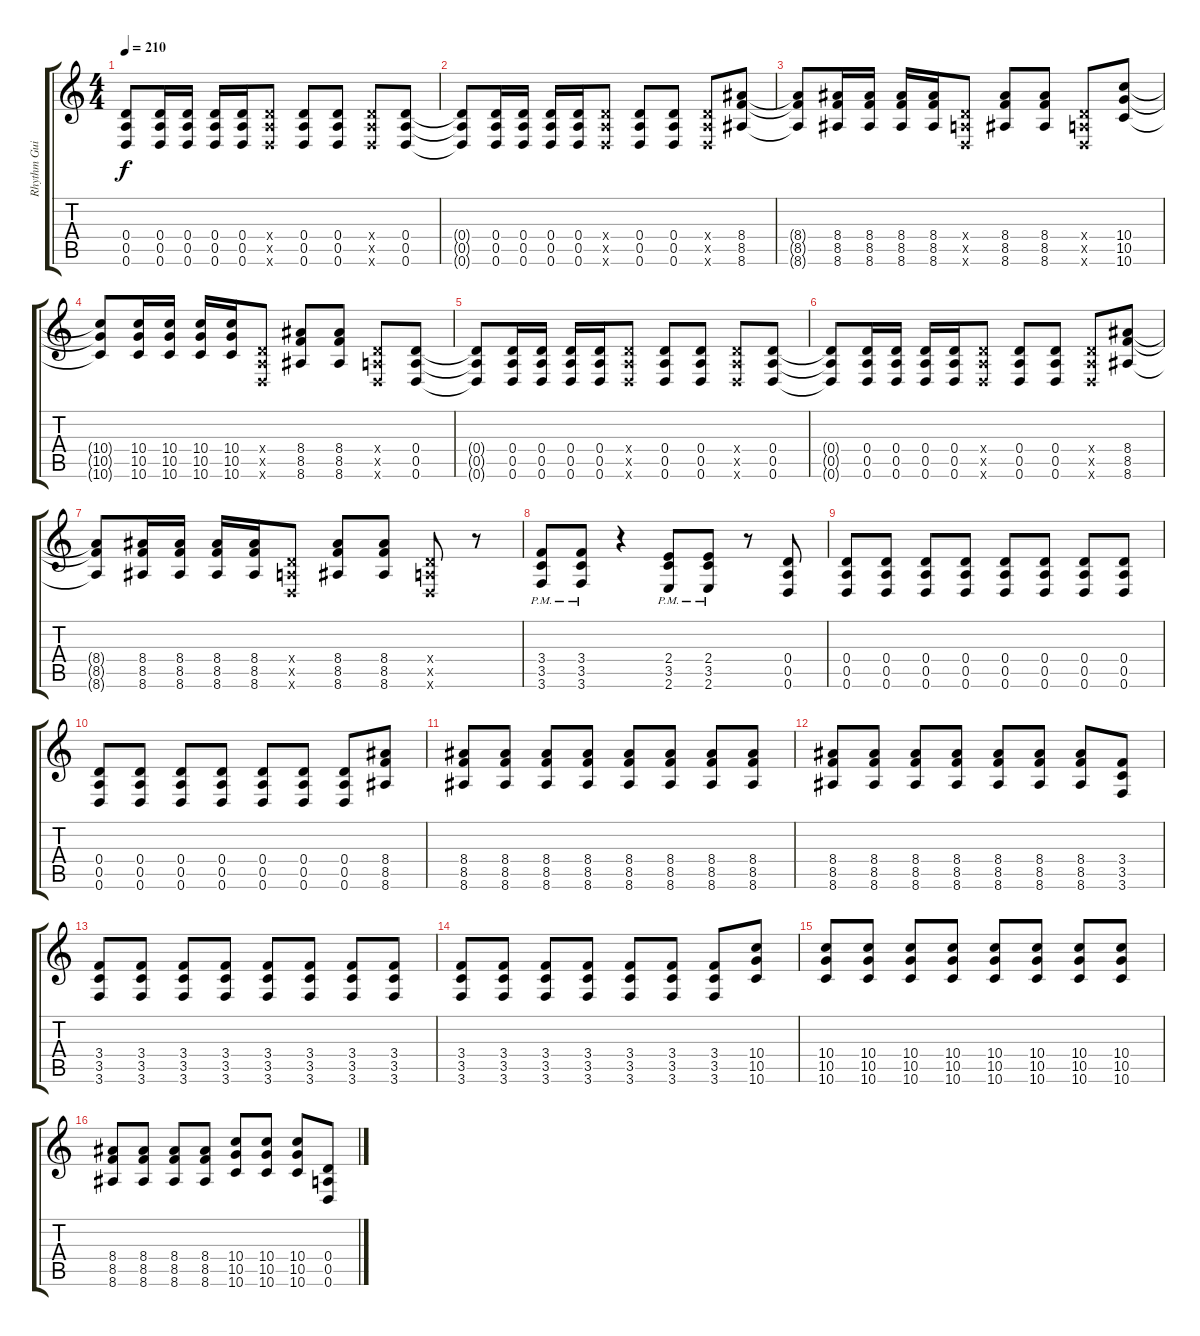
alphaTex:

\track ("Rhythm Guitar" "Rhythm Gui") {instrument overdrivenguitar}
\staff {score tabs}
\tuning (E4 B3 G3 D3 A2 D2) {hide}
\ts (4 4)
\tempo 210
\clef g2
\ks c
(0.4{t} 0.5{t} 0.6{t}).8{dy f} (0.4 0.5 0.6).16 (0.4 0.5 0.6).16 (0.4 0.5 0.6).16 (0.4 0.5 0.6).16 (0.4{x} 0.5{x} 0.6{x}).8 (0.4 0.5 0.6).8 (0.4 0.5 0.6).8 (0.4{x} 0.5{x} 0.6{x}).8 (0.4 0.5 0.6).8 |
(0.4{t} 0.5{t} 0.6{t}).8 (0.4 0.5 0.6).16 (0.4 0.5 0.6).16 (0.4 0.5 0.6).16 (0.4 0.5 0.6).16 (0.4{x} 0.5{x} 0.6{x}).8 (0.4 0.5 0.6).8 (0.4 0.5 0.6).8 (0.4{x} 0.5{x} 0.6{x}).8 (8.4 8.5 8.6).8 |
(8.4{t} 8.5{t} 8.6{t}).8 (8.4 8.5 8.6).16 (8.4 8.5 8.6).16 (8.4 8.5 8.6).16 (8.4 8.5 8.6).16 (0.4{x} 0.5{x} 0.6{x}).8 (8.4 8.5 8.6).8 (8.4 8.5 8.6).8 (0.4{x} 0.5{x} 0.6{x}).8 (10.4 10.5 10.6).8 |
(10.4{t} 10.5{t} 10.6{t}).8 (10.4 10.5 10.6).16 (10.4 10.5 10.6).16 (10.4 10.5 10.6).16 (10.4 10.5 10.6).16 (0.4{x} 0.5{x} 0.6{x}).8 (8.4 8.5 8.6).8 (8.4 8.5 8.6).8 (0.4{x} 0.5{x} 0.6{x}).8 (0.4 0.5 0.6).8 |
(0.4{t} 0.5{t} 0.6{t}).8 (0.4 0.5 0.6).16 (0.4 0.5 0.6).16 (0.4 0.5 0.6).16 (0.4 0.5 0.6).16 (0.4{x} 0.5{x} 0.6{x}).8 (0.4 0.5 0.6).8 (0.4 0.5 0.6).8 (0.4{x} 0.5{x} 0.6{x}).8 (0.4 0.5 0.6).8 |
(0.4{t} 0.5{t} 0.6{t}).8 (0.4 0.5 0.6).16 (0.4 0.5 0.6).16 (0.4 0.5 0.6).16 (0.4 0.5 0.6).16 (0.4{x} 0.5{x} 0.6{x}).8 (0.4 0.5 0.6).8 (0.4 0.5 0.6).8 (0.4{x} 0.5{x} 0.6{x}).8 (8.4 8.5 8.6).8 |
(8.4{t} 8.5{t} 8.6{t}).8 (8.4 8.5 8.6).16 (8.4 8.5 8.6).16 (8.4 8.5 8.6).16 (8.4 8.5 8.6).16 (0.4{x} 0.5{x} 0.6{x}).8 (8.4 8.5 8.6).8 (8.4 8.5 8.6).8 (0.4{x} 0.5{x} 0.6{x}).8 r.8 |
(3.4{pm} 3.5{pm} 3.6{pm}).8 (3.4{pm} 3.5{pm} 3.6{pm}).8 r.4 (2.4{pm} 3.5{pm} 2.6{pm}).8 (2.4{pm} 3.5{pm} 2.6{pm}).8 r.8 (0.4 0.5 0.6).8 |
(0.4 0.5 0.6).8 (0.4 0.5 0.6).8 (0.4 0.5 0.6).8 (0.4 0.5 0.6).8 (0.4 0.5 0.6).8 (0.4 0.5 0.6).8 (0.4 0.5 0.6).8 (0.4 0.5 0.6).8 |
(0.4 0.5 0.6).8 (0.4 0.5 0.6).8 (0.4 0.5 0.6).8 (0.4 0.5 0.6).8 (0.4 0.5 0.6).8 (0.4 0.5 0.6).8 (0.4 0.5 0.6).8 (8.4 8.5 8.6).8 |
(8.4 8.5 8.6).8 (8.4 8.5 8.6).8 (8.4 8.5 8.6).8 (8.4 8.5 8.6).8 (8.4 8.5 8.6).8 (8.4 8.5 8.6).8 (8.4 8.5 8.6).8 (8.4 8.5 8.6).8 |
(8.4 8.5 8.6).8 (8.4 8.5 8.6).8 (8.4 8.5 8.6).8 (8.4 8.5 8.6).8 (8.4 8.5 8.6).8 (8.4 8.5 8.6).8 (8.4 8.5 8.6).8 (3.4 3.5 3.6).8 |
(3.4 3.5 3.6).8 (3.4 3.5 3.6).8 (3.4 3.5 3.6).8 (3.4 3.5 3.6).8 (3.4 3.5 3.6).8 (3.4 3.5 3.6).8 (3.4 3.5 3.6).8 (3.4 3.5 3.6).8 |
(3.4 3.5 3.6).8 (3.4 3.5 3.6).8 (3.4 3.5 3.6).8 (3.4 3.5 3.6).8 (3.4 3.5 3.6).8 (3.4 3.5 3.6).8 (3.4 3.5 3.6).8 (10.4 10.5 10.6).8 |
(10.4 10.5 10.6).8 (10.4 10.5 10.6).8 (10.4 10.5 10.6).8 (10.4 10.5 10.6).8 (10.4 10.5 10.6).8 (10.4 10.5 10.6).8 (10.4 10.5 10.6).8 (10.4 10.5 10.6).8 |
(8.4 8.5 8.6).8 (8.4 8.5 8.6).8 (8.4 8.5 8.6).8 (8.4 8.5 8.6).8 (10.4 10.5 10.6).8 (10.4 10.5 10.6).8 (10.4 10.5 10.6).8 (0.4 0.5 0.6).8
